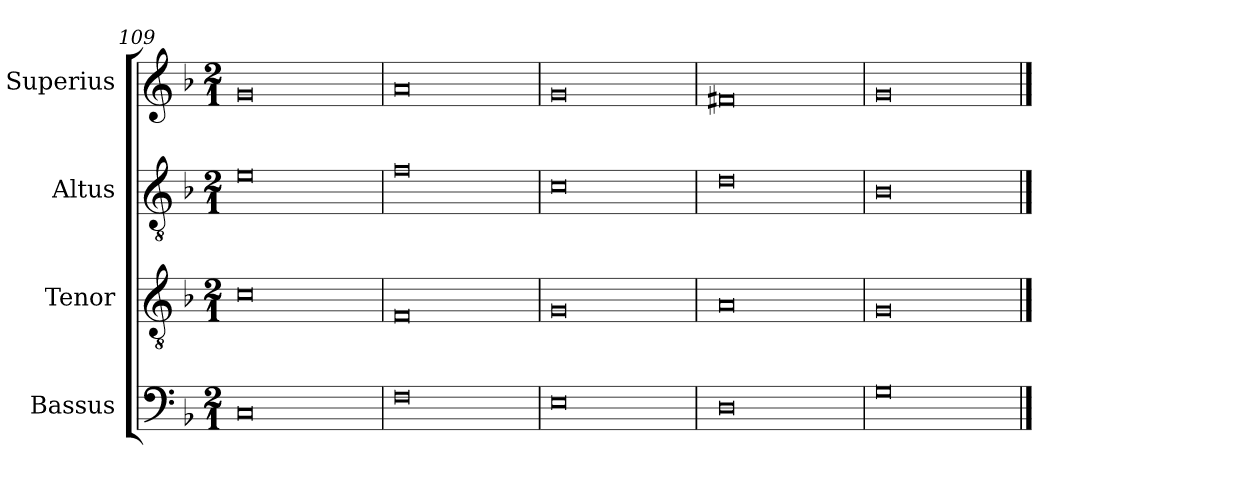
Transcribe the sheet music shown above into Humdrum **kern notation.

**kern	**kern	**kern	**kern
*part4	*part3	*part2	*part1
*staff4	*staff3	*staff2	*staff1
*I"Bassus	*I"Tenor	*I"Altus	*I"Superius
*I'B	*I'T	*I'A	*I'S
*clefF4	*clefGv2	*clefGv2	*clefG2
*k[b-]	*k[b-]	*k[b-]	*k[b-]
*M2/1	*M2/1	*M2/1	*M2/1
=109	=109	=109	=109
0C	0c	0e	0g
=110	=110	=110	=110
0F	0F	0f	0a
=111	=111	=111	=111
0E	0G	0c	0g
=112	=112	=112	=112
0D	0A	0d	0f#X
=113	=113	=113	=113
0G	0G	0B-	0g
==	==	==	==
*-	*-	*-	*-
